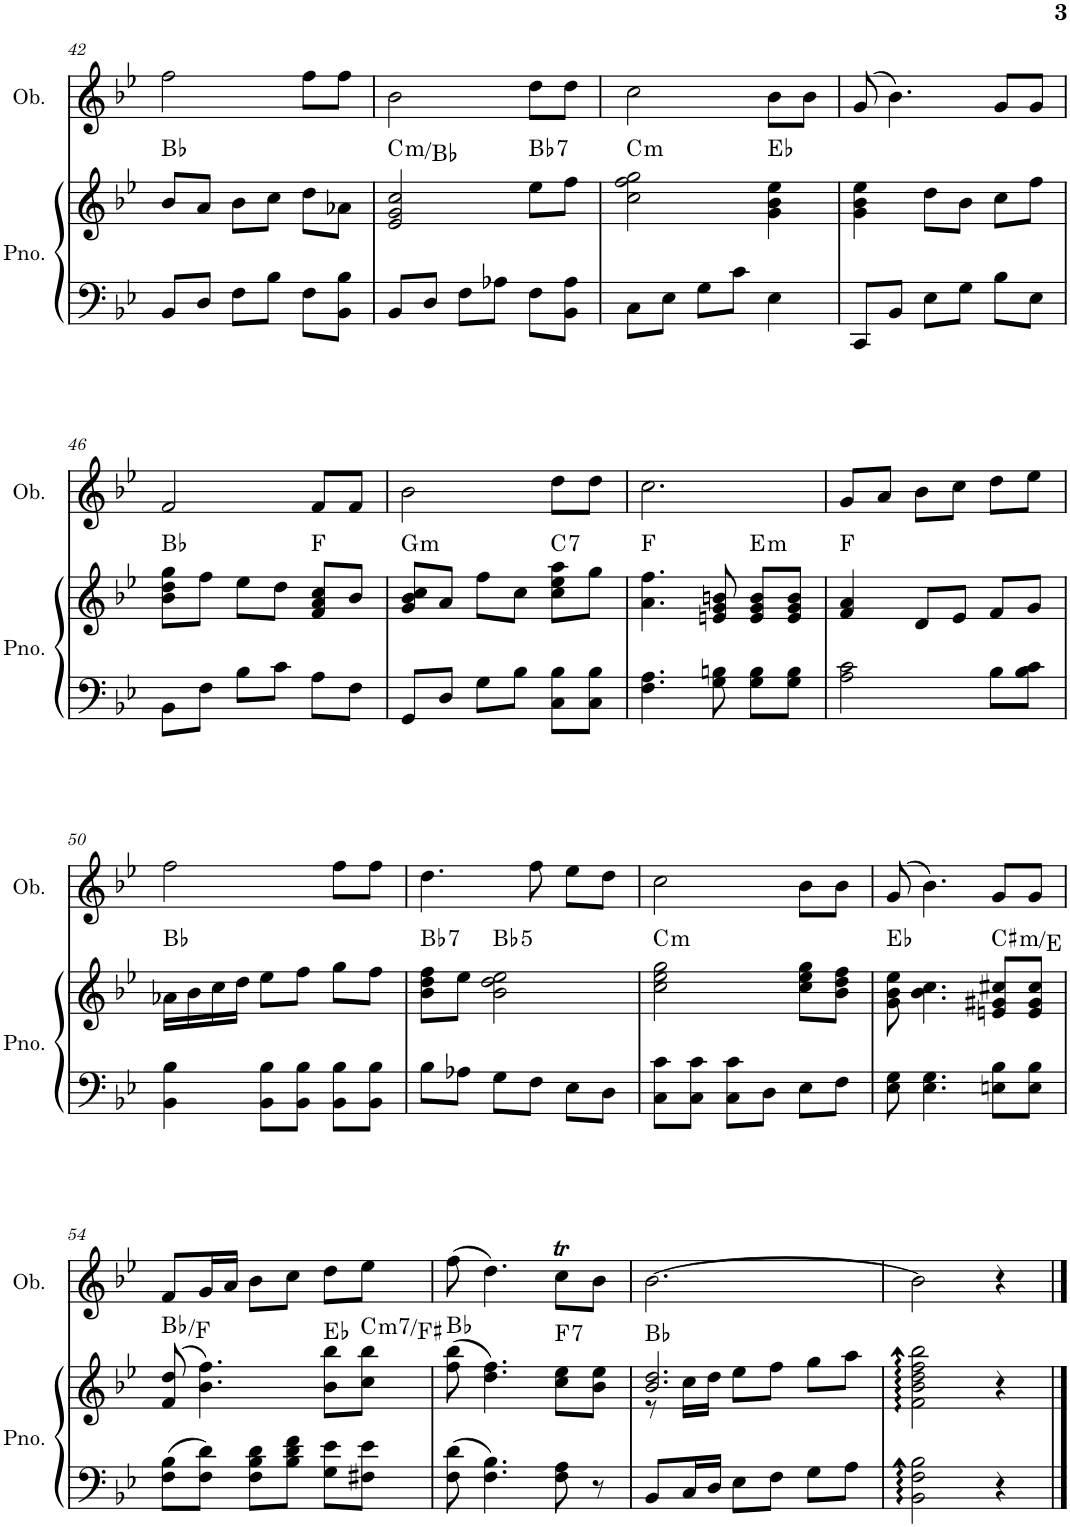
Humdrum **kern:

**kern	**kern	**harte	**kern
*part2	*part2	*part2	*part1
*staff3	*staff2	*	*staff1
*I"Piano	*	*	*I"Oboe
*I'Pno.	*	*	*I'Ob.
!!LO:PB:g=z
*clefF4	*clefG2	*	*clefG2
*k[b-e-]	*k[b-e-]	*	*k[b-e-]
*M3/4	*M3/4	*	*M3/4
=42	=42	=42	=42
8BB-/L	8b-/L	Bb:maj	2ff\
8D/J	8a/J	.	.
8F\L	8b-\L	.	.
8B-\J	8cc\J	.	.
8F\L	8dd\L	.	8ff\L
8BB-\ 8B-\J	8a-X\J	.	8ff\J
=43	=43	=43	=43
!	!	!LO:H:kt=m	!
8BB-/L	2e-/ 2g/ 2cc/	C:min/b7	2b-\
8D/J	.	.	.
8F\L	.	.	.
8A-X\J	.	.	.
!	!	!LO:H:kt=7	!
8F\L	8ee-\L	Bb:7	8dd\L
8BB-\ 8A-\J	8ff\J	.	8dd\J
=44	=44	=44	=44
!	!	!LO:H:kt=m	!
8C\L	2cc\ 2ff\ 2gg\	C:min	2cc\
8E-\J	.	.	.
8G\L	.	.	.
8c\J	.	.	.
4E-\	4g\ 4b-\ 4ee-\	Eb:maj	8b-\L
.	.	.	8b-\J
=45	=45	=45	=45
8CC/L	4g\ 4b-\ 4ee-\	.	(8g/
8BB-/J	.	.	4.b-\)
8E-\L	8dd\L	.	.
8G\J	8b-\J	.	.
8B-\L	8cc\L	.	8g/L
8E-\J	8ff\J	.	8g/J
!!LO:LB:g=z
=46	=46	=46	=46
8BB-\L	8b-\ 8dd\ 8gg\L	Bb:maj	2f/
8F\J	8ff\J	.	.
8B-\L	8ee-\L	.	.
8c\J	8dd\J	.	.
8A\L	8f/ 8a/ 8cc/L	F:maj	8f/L
8F\J	8b-/J	.	8f/J
=47	=47	=47	=47
!	!	!LO:H:kt=m	!
8GG/L	8g/ 8b-/ 8cc/L	G:min	2b-\
8D/J	8a/J	.	.
8G\L	8ff\L	.	.
8B-\J	8cc\J	.	.
!	!	!LO:H:kt=7	!
8C\ 8B-\L	8cc\ 8ee-\ 8aa\L	C:7	8dd\L
8C\ 8B-\J	8gg\J	.	8dd\J
=48	=48	=48	=48
4.F\ 4.A\	4.a\ 4.ff\	F:maj	2.cc\
8G\ 8Bn\	8en/ 8g/ 8bn/	.	.
8G\ 8B\L	8e/ 8g/ 8b/L	.	.
8G\ 8B\J	8e/ 8g/ 8b/J	.	.
=49	=49	=49	=49
2A\ 2c\	4f/ 4a/	F:maj	8g/L
.	.	.	8a/J
.	8d/L	.	8b-\L
.	8e-/J	.	8cc\J
8B-\L	8f/L	.	8dd\L
8B-\ 8c\J	8g/J	.	8ee-\J
!!LO:LB:g=z
=50	=50	=50	=50
4BB-\ 4B-\	16a-X\LL	Bb:maj	2ff\
.	16b-\	.	.
.	16cc\	.	.
.	16dd\JJ	.	.
8BB-\ 8B-\L	8ee-\L	.	.
8BB-\ 8B-\J	8ff\J	.	.
8BB-\ 8B-\L	8gg\L	.	8ff\L
8BB-\ 8B-\J	8ff\J	.	8ff\J
=51	=51	=51	=51
!	!	!LO:H:kt=7	!
8B-\L	8b-\ 8dd\ 8ff\L	Bb:7	4.dd\
8A-X\J	8ee-\J	.	.
!	!	!LO:H:kt=5	!
8G\L	2b-\ 2dd\ 2ee-\	Bb:(1,5)	.
8F\J	.	.	8ff\
8E-\L	.	.	8ee-\L
8D\J	.	.	8dd\J
=52	=52	=52	=52
!	!	!LO:H:kt=m	!
8C\ 8c\L	2cc\ 2ee-\ 2gg\	C:min	2cc\
8C\ 8c\J	.	.	.
8C\ 8c\L	.	.	.
8D\J	.	.	.
8E-\L	8cc\ 8ee-\ 8gg\L	.	8b-\L
8F\J	8b-\ 8dd\ 8ff\J	.	8b-\J
=53	=53	=53	=53
8E-\ 8G\	8g\ 8b-\ 8ee-\	Eb:maj	(8g/
4.E-\ 4.G\	4.b-\ 4.cc\	.	4.b-\)
!	!	!LO:H:kt=m	!
8En\ 8B-\L	8en/ 8g#X/ 8cc#X/L	C#:min/b3	8g/L
8E\ 8B-\J	8e/ 8g#/ 8cc#/J	.	8g/J
!!LO:LB:g=z
=54	=54	=54	=54
8F\ 8B-\L	(8f/ 8dd/	Bb:maj/5	8f/L
8F\ 8d\J	4.b-\ 4.ff\)	.	16g/L
.	.	.	16a/JJ
8F\ 8B-\ 8d\L	.	.	8b-\L
8B-\ 8d\ 8f\J	.	.	8cc\J
8G\ 8e-\L	8b-\ 8bb-\L	Eb:maj	8dd\L
!	!	!LO:H:kt=m7	!
8F#X\ 8e-\J	8cc\ 8bb-\J	C:min7/#4	8ee-\J
=55	=55	=55	=55
8F\ 8d\	(8ff\ 8bb-\	Bb:maj	(8ff\
4.F\ 4.B-\	4.dd\ 4.ff\)	.	4.dd\)
!	!	!LO:H:kt=7	!
8F\ 8A\	8cc\ 8ee-\L	F:7	8ccT\L
8r	8b-\ 8ee-\J	.	8b-\J
=56	=56	=56	=56
*	*^	*	*
8BB-/L	2.b-/ 2.dd/	8r	Bb:maj	[2.b-\
16C/L	.	16cc\LL	.	.
16D/JJ	.	16dd\JJ	.	.
8E-\L	.	8ee-\L	.	.
8F\J	.	8ff\J	.	.
8G\L	.	8gg\L	.	.
8A\J	.	8aa\J	.	.
*	*v	*v	*	*
=57	=57	=57	=57
2BB-\: 2F\: 2B-\:	2f\: 2b-\: 2dd\: 2ff\: 2bb-\:	.	2b-\]
4r	4r	.	4r
==	==	==	==
*-	*-	*-	*-
